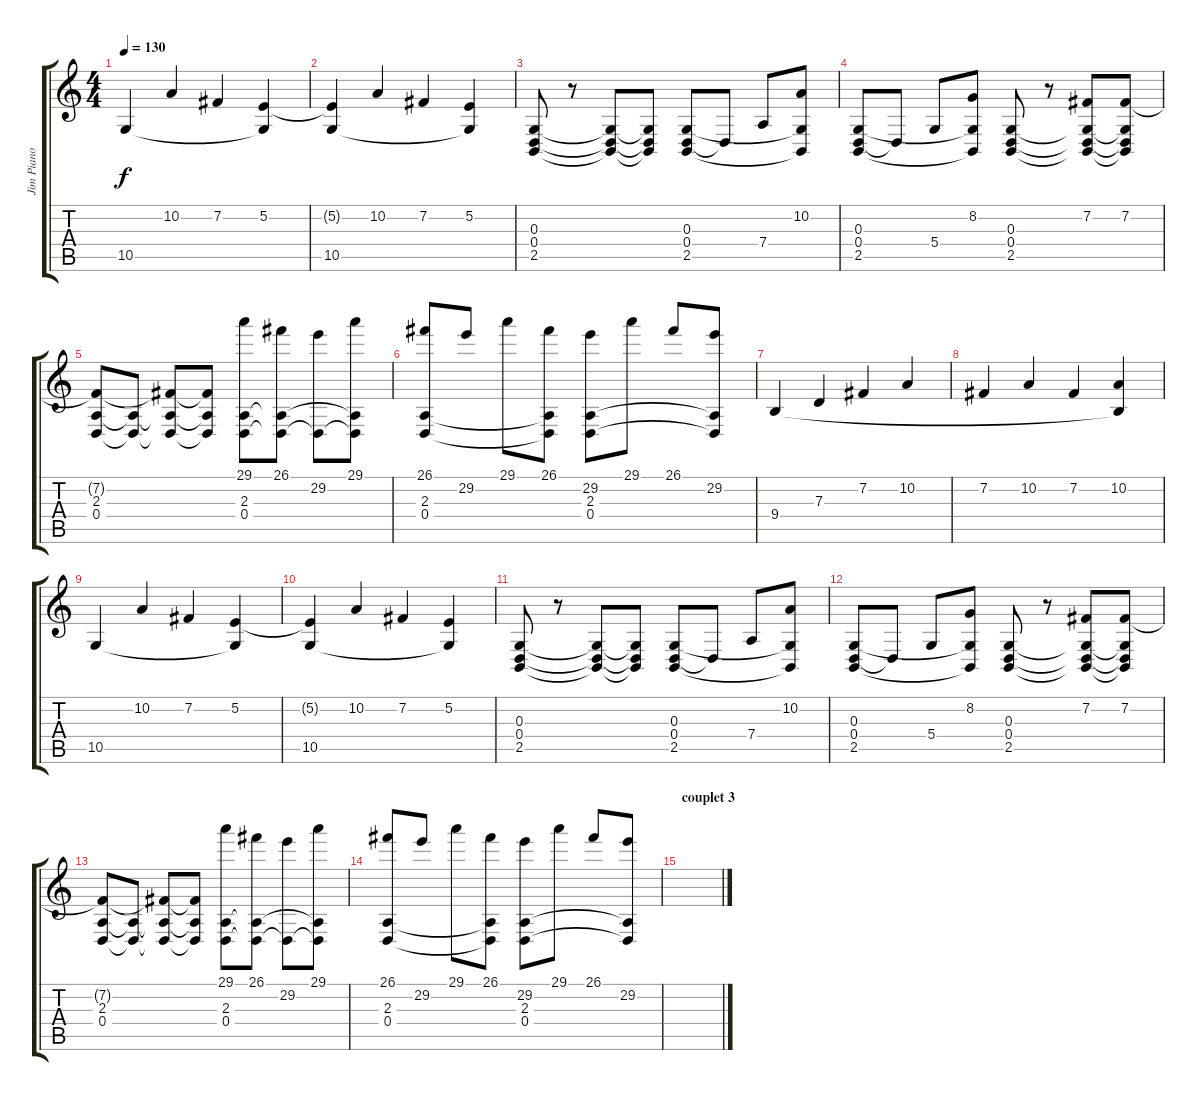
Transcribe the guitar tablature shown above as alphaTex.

\track ("Jim Piano" "Jim Piano") {instrument acousticgrandpiano}
\staff {score tabs}
\tuning (E4 B3 G3 D3 A2 E2) {hide}
\ts (4 4)
\tempo 130
\clef g2
\ks c
10.5.4{dy f} 10.2.4 7.2.4 (5.2 10.5{t}).4 |
(5.2{t} 10.5).4 10.2.4 7.2.4 (5.2 10.5{t}).4 |
(0.3 0.4 2.5).8 r.8 (0.3{t} 0.4{t} 2.5{t}).8 (0.3{t} 0.4{t} 2.5{t}).8 (0.3 0.4 2.5).8 0.4{t}.8 7.4.8 (10.2 0.3{t} 2.5{t}).8 |
(0.3 0.4 2.5).8 0.4{t}.8 5.4.8 (8.2 0.3{t} 2.5{t}).8 (0.3 0.4 2.5).8 r.8 (7.2 0.3{t} 0.4{t} 2.5{t}).8 (7.2 0.3{t} 0.4{t} 2.5{t}).8 |
(7.2{t} 2.3 0.4).8 (2.3{t} 0.4{t}).8 (7.2{t} 2.3{t} 0.4{t}).8 (7.2{t} 2.3{t} 0.4{t}).8 (29.1 2.3 0.4).8 (26.1 2.3{t} 0.4{t}).8 (29.2 0.4{t}).8 (29.1 2.3{t} 0.4{t}).8 |
(26.1 2.3 0.4).8 29.2.8 29.1.8 (26.1 2.3{t} 0.4{t}).8 (29.2 2.3 0.4).8 29.1.8 26.1.8 (29.2 2.3{t} 0.4{t}).8 |
9.4.4 7.3.4 7.2.4 10.2.4 |
7.2.4 10.2.4 7.2.4 (10.2 9.4{t}).4 |
10.5.4 10.2.4 7.2.4 (5.2 10.5{t}).4 |
(5.2{t} 10.5).4 10.2.4 7.2.4 (5.2 10.5{t}).4 |
(0.3 0.4 2.5).8 r.8 (0.3{t} 0.4{t} 2.5{t}).8 (0.3{t} 0.4{t} 2.5{t}).8 (0.3 0.4 2.5).8 0.4{t}.8 7.4.8 (10.2 0.3{t} 2.5{t}).8 |
(0.3 0.4 2.5).8 0.4{t}.8 5.4.8 (8.2 0.3{t} 2.5{t}).8 (0.3 0.4 2.5).8 r.8 (7.2 0.3{t} 0.4{t} 2.5{t}).8 (7.2 0.3{t} 0.4{t} 2.5{t}).8 |
(7.2{t} 2.3 0.4).8 (2.3{t} 0.4{t}).8 (7.2{t} 2.3{t} 0.4{t}).8 (7.2{t} 2.3{t} 0.4{t}).8 (29.1 2.3 0.4).8 (26.1 2.3{t} 0.4{t}).8 (29.2 0.4{t}).8 (29.1 2.3{t} 0.4{t}).8 |
(26.1 2.3 0.4).8 29.2.8 29.1.8 (26.1 2.3{t} 0.4{t}).8 (29.2 2.3 0.4).8 29.1.8 26.1.8 (29.2 2.3{t} 0.4{t}).8 |
\section ("" "couplet 3")
